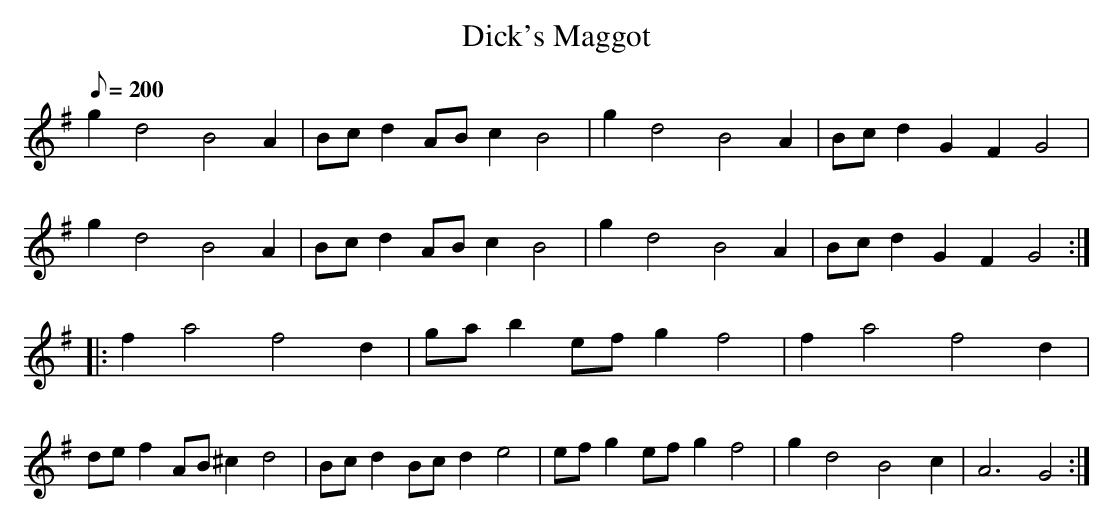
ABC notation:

X:1
T:Dick's Maggot
M:3/2l
L:1/8
Q:200
K:G
g2 d4 B4 A2|Bc d2 AB c2 B4|g2 d4 B4 A2|Bc d2 G2 F2 G4|g2 d4 B4 A2|\
Bc d2 AB c2 B4|g2 d4 B4 A2|Bc d2 G2 F2 G4::f2 a4 f4 d2|ga b2 ef g2 f4|\
f2 a4 f4 d2|de f2 AB ^c2 d4|Bc d2 Bc d2 e4|ef g2 ef g2 f4|g2 d4 B4 c2|\
A6 G4:|
